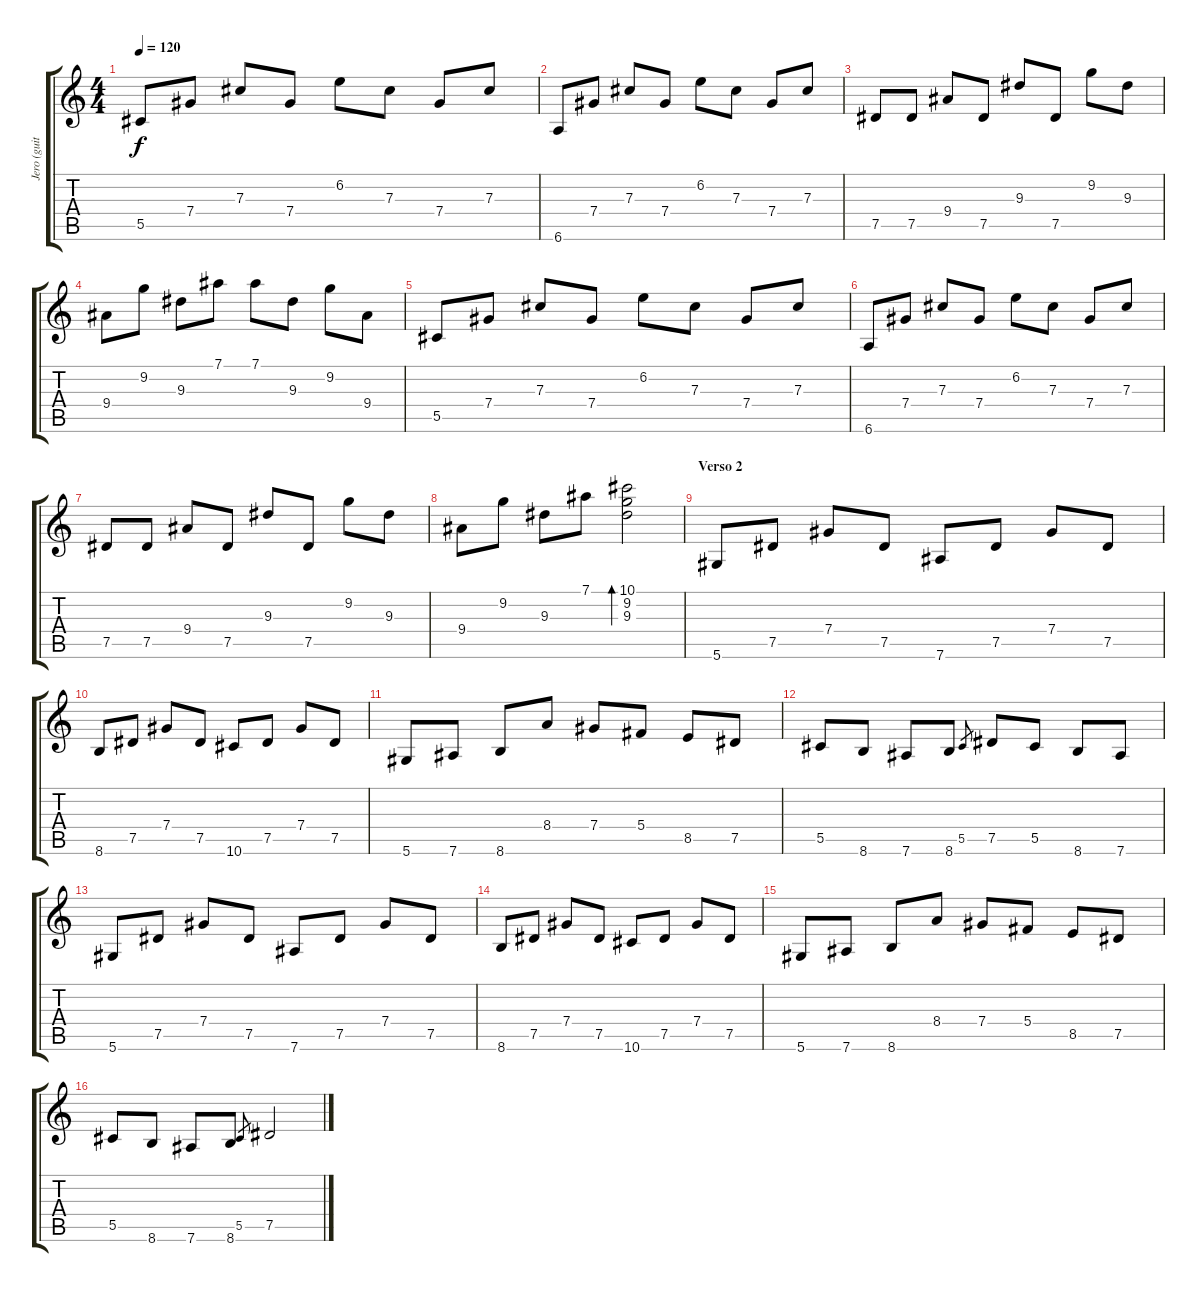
\track ("Jero (guitarra)" "Jero (guit") {instrument electricguitarjazz}
\staff {score tabs}
\tuning (Eb4 Bb3 Gb3 Db3 Ab2 Eb2) {hide}
\ts (4 4)
\tempo 120
\clef g2
\ks c
5.5.8{dy f} 7.4.8 7.3.8 7.4.8 6.2.8 7.3.8 7.4.8 7.3.8 |
6.6.8 7.4.8 7.3.8 7.4.8 6.2.8 7.3.8 7.4.8 7.3.8 |
7.5.8 7.5.8 9.4.8 7.5.8 9.3.8 7.5.8 9.2.8 9.3.8 |
9.4.8 9.2.8 9.3.8 7.1.8 7.1.8 9.3.8 9.2.8 9.4.8 |
5.5.8 7.4.8 7.3.8 7.4.8 6.2.8 7.3.8 7.4.8 7.3.8 |
6.6.8 7.4.8 7.3.8 7.4.8 6.2.8 7.3.8 7.4.8 7.3.8 |
7.5.8 7.5.8 9.4.8 7.5.8 9.3.8 7.5.8 9.2.8 9.3.8 |
9.4.8 9.2.8 9.3.8 7.1.8 (10.1 9.2 9.3).2{bd 240} |
\section ("" "Verso 2")
5.6.8 7.5.8 7.4.8 7.5.8 7.6.8 7.5.8 7.4.8 7.5.8 |
8.6.8 7.5.8 7.4.8 7.5.8 10.6.8 7.5.8 7.4.8 7.5.8 |
5.6.8 7.6.8 8.6.8 8.4.8 7.4.8 5.4.8 8.5.8 7.5.8 |
5.5.8 8.6.8 7.6.8 8.6.8 5.5.8{gr} 7.5.8 5.5.8 8.6.8 7.6.8 |
5.6.8 7.5.8 7.4.8 7.5.8 7.6.8 7.5.8 7.4.8 7.5.8 |
8.6.8 7.5.8 7.4.8 7.5.8 10.6.8 7.5.8 7.4.8 7.5.8 |
5.6.8 7.6.8 8.6.8 8.4.8 7.4.8 5.4.8 8.5.8 7.5.8 |
5.5.8 8.6.8 7.6.8 8.6.8 5.5.8{gr} 7.5.2
